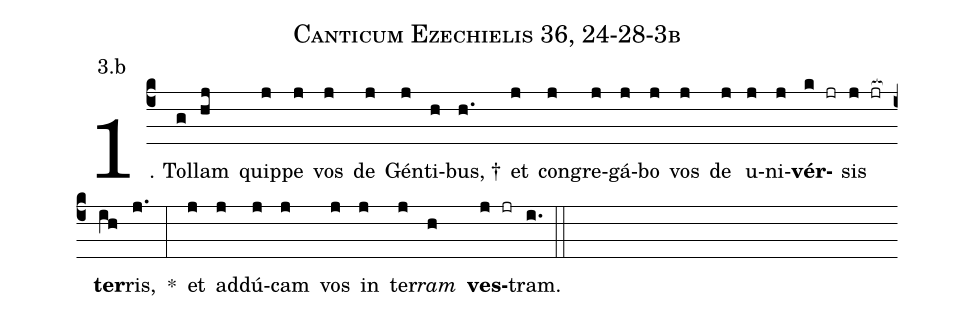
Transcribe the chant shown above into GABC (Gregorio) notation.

name: Canticum Ezechielis 36, 24-28-3b;
annotation: 3.b;
%%
(c4)1. Tol(g)lam(hj) quip(j)pe(j) vos(j) de(j) Gén(j)ti(h)bus, †(h.) et(j) con(j)gre(j)gá(j)bo(j) vos(j) de(j) u(j)ni(j)<b>vér</b>(k jr)sis(j jr[ocb:1{]) <b>ter</b>(ih[ocb:0}])ris,(j.) *(:) et(j) ad(j)dú(j)cam(j) vos(j) in(j) ter(j)<i>ram</i>(h) <b>ves</b>(j jr)tram.(i.) (::)
